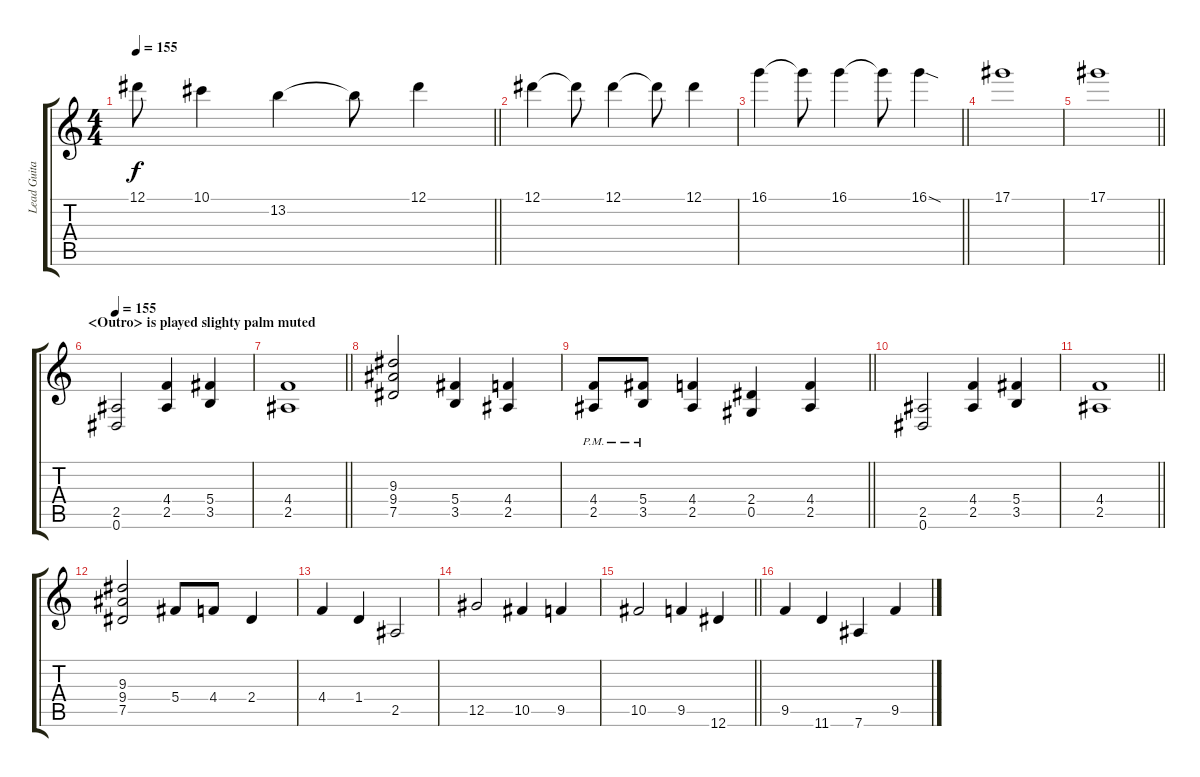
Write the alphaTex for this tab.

\track ("Lead Guitar" "Lead Guita") {instrument overdrivenguitar}
\staff {score tabs}
\tuning (Eb4 Bb3 Gb3 Db3 Ab2 Eb2) {hide}
\ts (4 4)
\tempo 155
\clef g2
\barLineRight lightlight
\ks c
12.1.8{dy f} 10.1.4 13.2.4 13.2{t}.8 12.1.4 |
12.1.4 12.1{t}.8 12.1.4 12.1{t}.8 12.1.4 |
\barLineRight lightlight
16.1.4 16.1{t}.8 16.1.4 16.1{t}.8 16.1{sod}.4 |
17.1.1 |
\barLineRight lightlight
17.1.1 |
\section ("" "<Outro> is played slighty palm muted")
\tempo 155
(2.5 0.6).2 (4.4 2.5).4 (5.4 3.5).4 |
\barLineRight lightlight
(4.4 2.5).1 |
(9.3 9.4 7.5).2 (5.4 3.5).4 (4.4 2.5).4 |
\barLineRight lightlight
(4.4{pm} 2.5{pm}).8 (5.4{pm} 3.5{pm}).8 (4.4 2.5).4 (2.4 0.5).4 (4.4 2.5).4 |
(2.5 0.6).2 (4.4 2.5).4 (5.4 3.5).4 |
\barLineRight lightlight
(4.4 2.5).1 |
(9.3 9.4 7.5).2 5.4.8 4.4.8 2.4.4 |
4.4.4 1.4.4 2.5.2 |
12.5.2 10.5.4 9.5.4 |
\barLineRight lightlight
10.5.2 9.5.4 12.6.4 |
9.5.4 11.6.4 7.6.4 9.5.4
